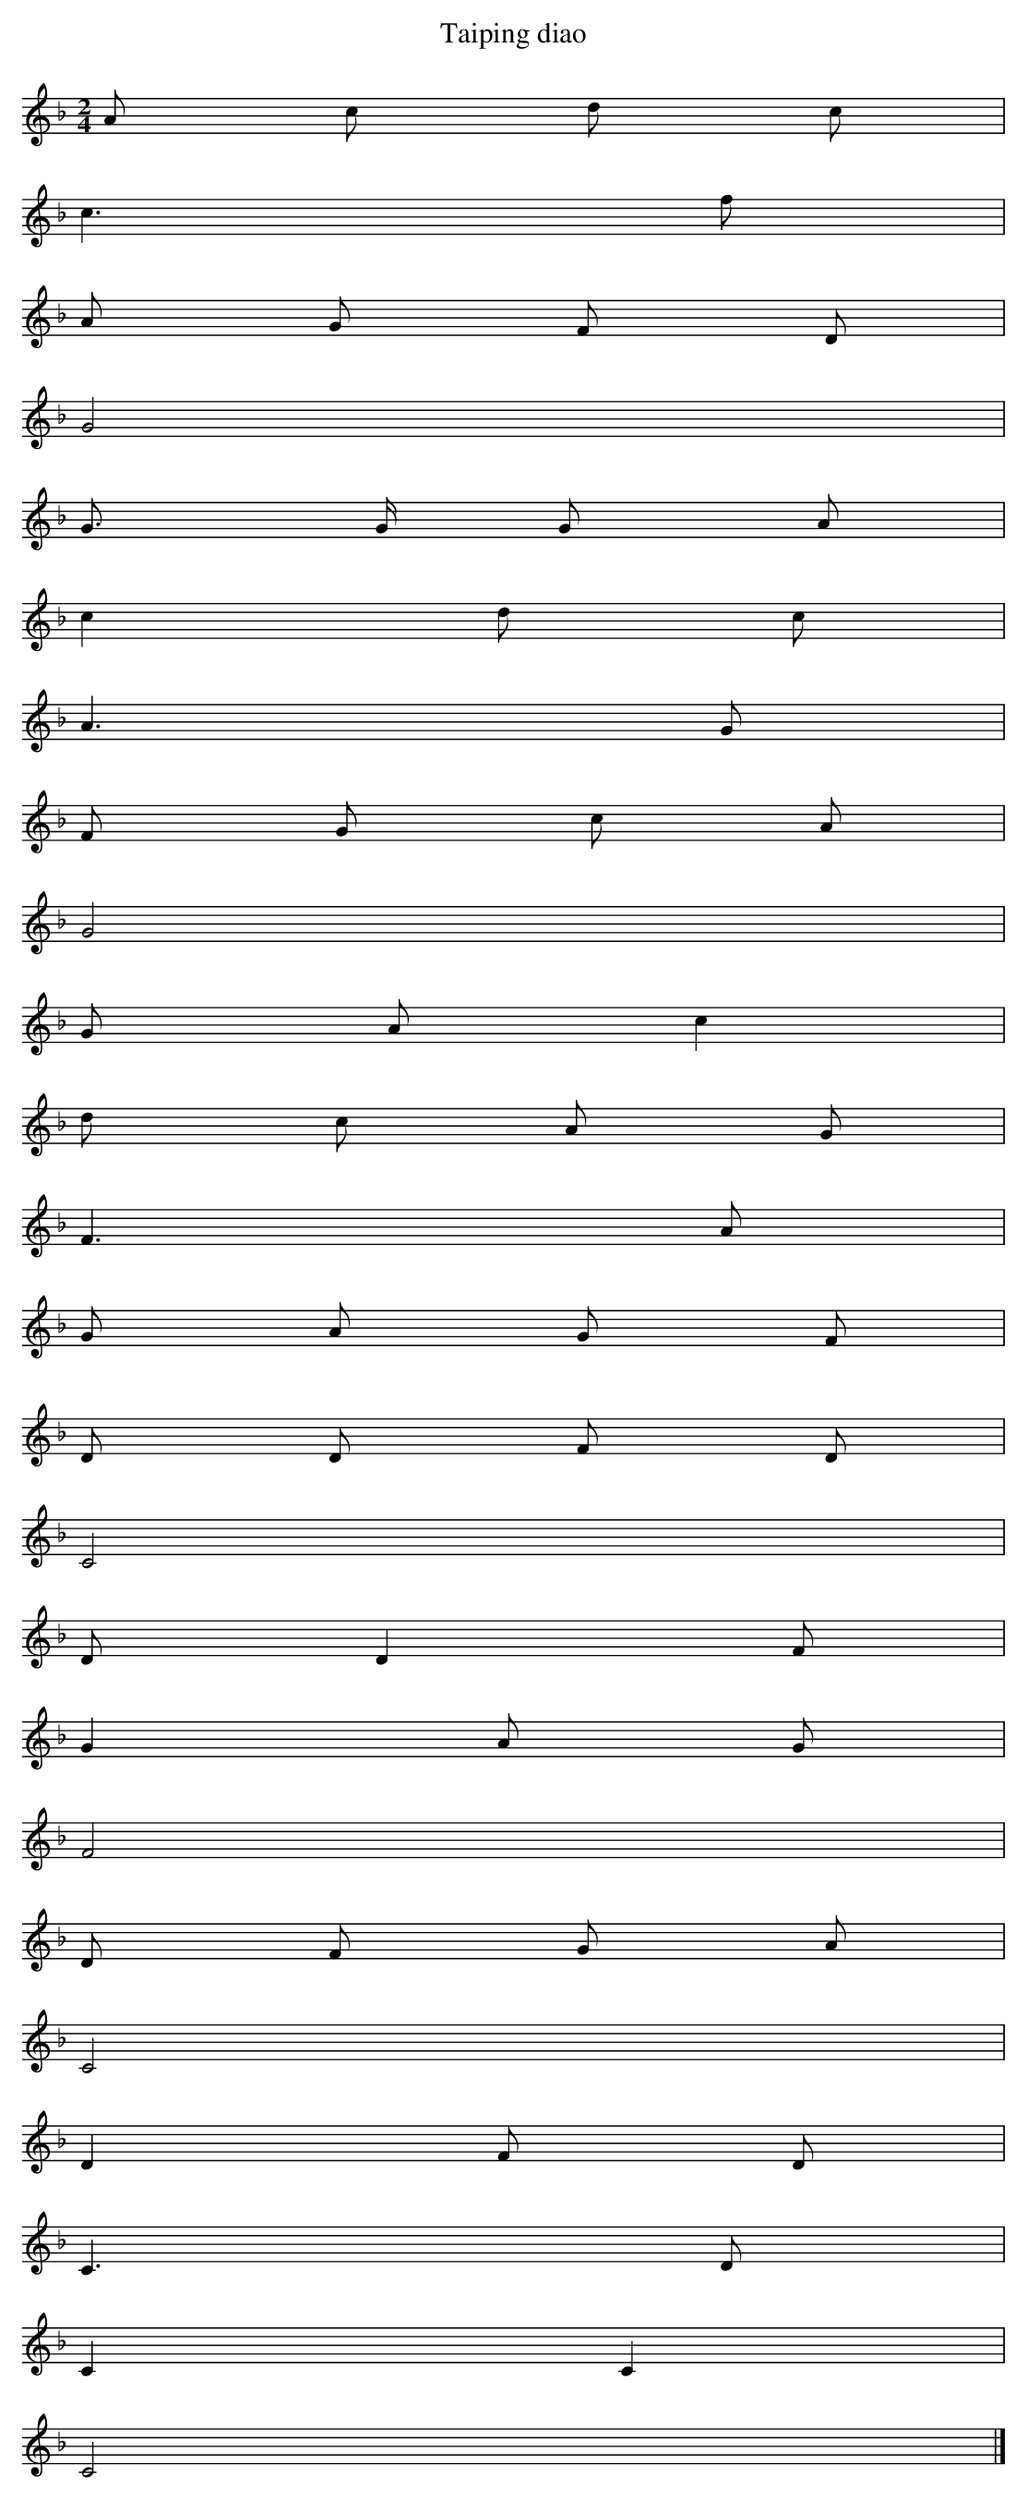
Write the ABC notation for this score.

X:1
T: Taiping diao
L: 1/8
M: 2/4
K: F
A c d c [I:setbarnb 1]|
c3f |
A G F D |
G4 |
G> G G A |
c2d c |
A3G |
F G c A |
G4 |
G Ac2 |
d c A G |
F3A |
G A G F |
D D F D |
C4 |
DD2F |
G2A G |
F4 |
D F G A |
C4 |
D2F D |
C3D |
C2C2 |
C4 |]
